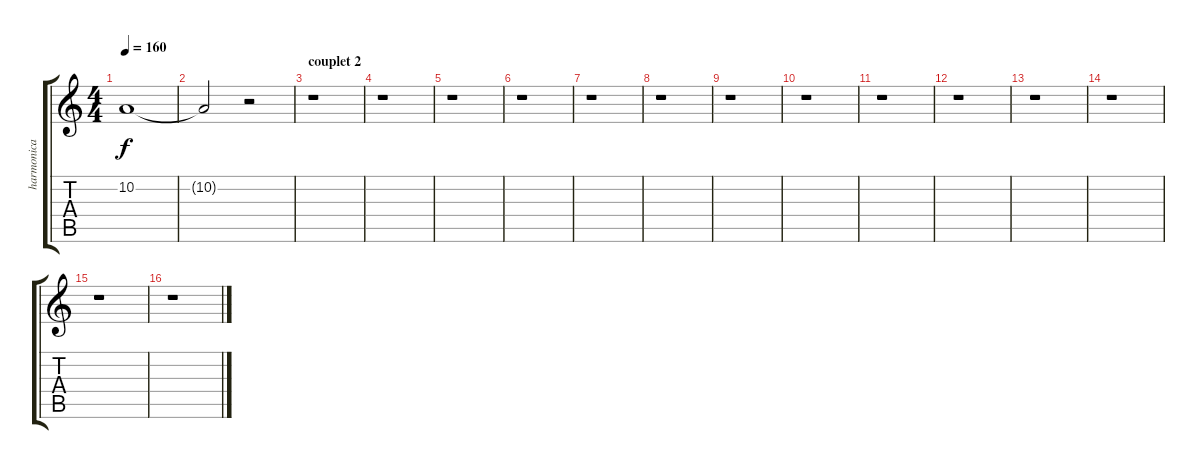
\track ("harmonica" "harmonica") {instrument harmonica}
\staff {score tabs}
\tuning (E4 B3 G3 D3 A2 E2) {hide}
\ts (4 4)
\tempo 160
\clef g2
\ks c
10.2{t}.1{dy f} |
10.2{t}.2 r.2 |
\section ("" "couplet 2")
r.1 |
r.1 |
r.1 |
r.1 |
r.1 |
r.1 |
r.1 |
r.1 |
r.1 |
r.1 |
r.1 |
r.1 |
r.1 |
r.1
